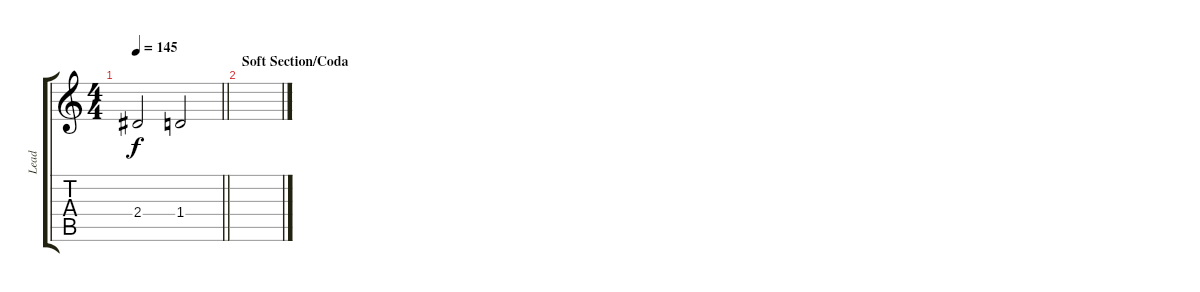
\track ("Lead" "Lead") {instrument overdrivenguitar}
\staff {score tabs}
\tuning (Eb4 Bb3 Gb3 Db3 Ab2 Db2) {hide}
\ts (4 4)
\tempo 145
\clef g2
\barLineRight lightlight
\ks c
2.4.2{dy f} 1.4.2 |
\section ("" "Soft Section/Coda")
